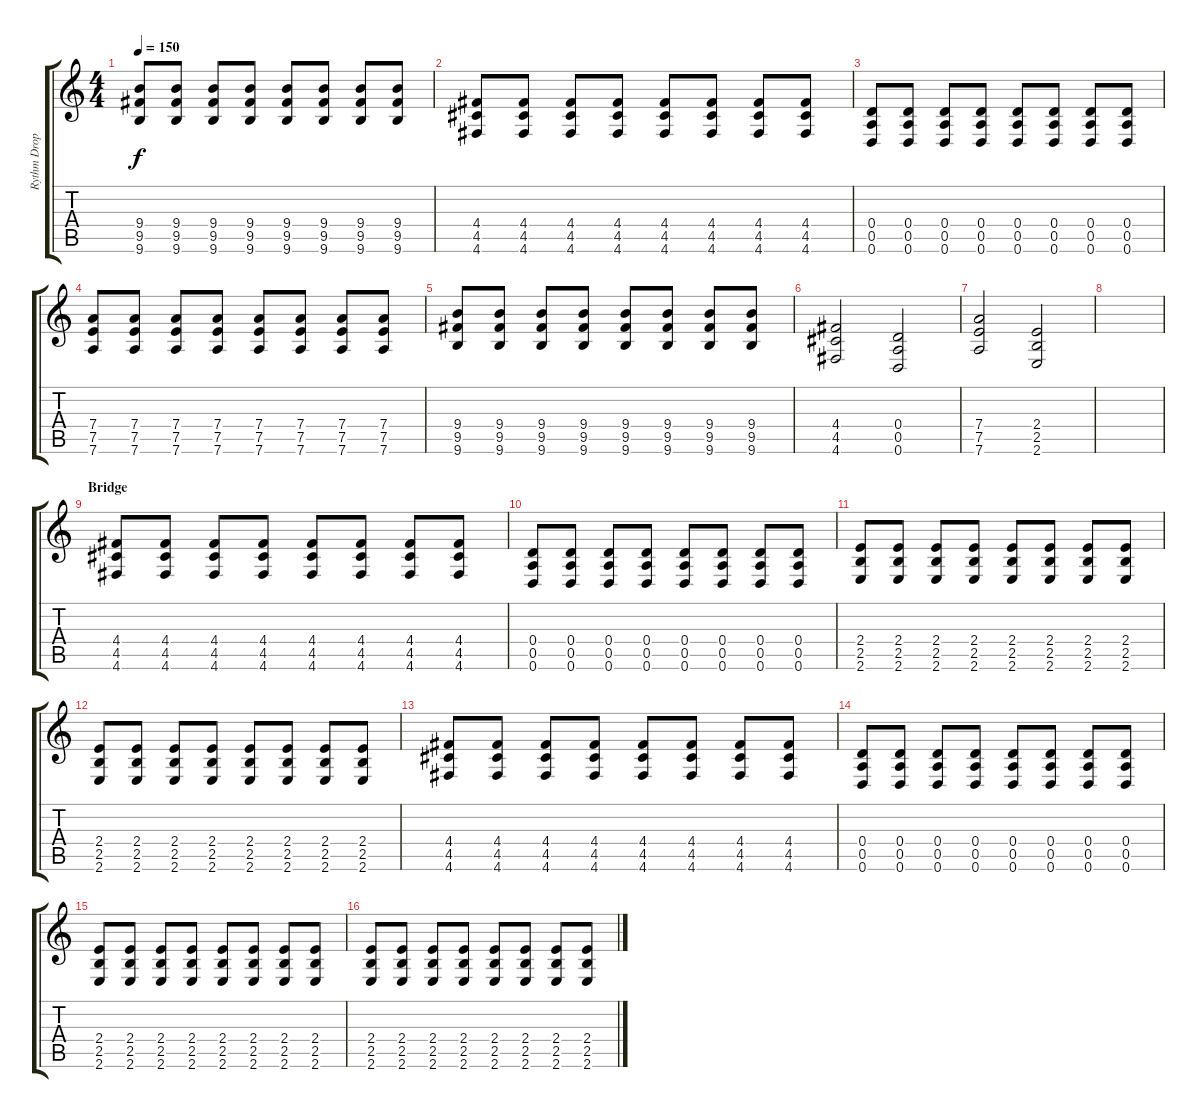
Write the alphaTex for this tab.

\track ("Rythm Drop D" "Rythm Drop") {instrument overdrivenguitar}
\staff {score tabs}
\tuning (E4 B3 G3 D3 A2 D2) {hide}
\ts (4 4)
\tempo 150
\clef g2
\ks c
(9.4 9.5 9.6).8{dy f} (9.4 9.5 9.6).8 (9.4 9.5 9.6).8 (9.4 9.5 9.6).8 (9.4 9.5 9.6).8 (9.4 9.5 9.6).8 (9.4 9.5 9.6).8 (9.4 9.5 9.6).8 |
(4.4 4.5 4.6).8 (4.4 4.5 4.6).8 (4.4 4.5 4.6).8 (4.4 4.5 4.6).8 (4.4 4.5 4.6).8 (4.4 4.5 4.6).8 (4.4 4.5 4.6).8 (4.4 4.5 4.6).8 |
(0.4 0.5 0.6).8 (0.4 0.5 0.6).8 (0.4 0.5 0.6).8 (0.4 0.5 0.6).8 (0.4 0.5 0.6).8 (0.4 0.5 0.6).8 (0.4 0.5 0.6).8 (0.4 0.5 0.6).8 |
(7.4 7.5 7.6).8 (7.4 7.5 7.6).8 (7.4 7.5 7.6).8 (7.4 7.5 7.6).8 (7.4 7.5 7.6).8 (7.4 7.5 7.6).8 (7.4 7.5 7.6).8 (7.4 7.5 7.6).8 |
(9.4 9.5 9.6).8 (9.4 9.5 9.6).8 (9.4 9.5 9.6).8 (9.4 9.5 9.6).8 (9.4 9.5 9.6).8 (9.4 9.5 9.6).8 (9.4 9.5 9.6).8 (9.4 9.5 9.6).8 |
(4.4 4.5 4.6).2 (0.4 0.5 0.6).2 |
(7.4 7.5 7.6).2 (2.4 2.5 2.6).2 |
|
\section ("" "Bridge")
(4.4 4.5 4.6).8 (4.4 4.5 4.6).8 (4.4 4.5 4.6).8 (4.4 4.5 4.6).8 (4.4 4.5 4.6).8 (4.4 4.5 4.6).8 (4.4 4.5 4.6).8 (4.4 4.5 4.6).8 |
(0.4 0.5 0.6).8 (0.4 0.5 0.6).8 (0.4 0.5 0.6).8 (0.4 0.5 0.6).8 (0.4 0.5 0.6).8 (0.4 0.5 0.6).8 (0.4 0.5 0.6).8 (0.4 0.5 0.6).8 |
(2.4 2.5 2.6).8 (2.4 2.5 2.6).8 (2.4 2.5 2.6).8 (2.4 2.5 2.6).8 (2.4 2.5 2.6).8 (2.4 2.5 2.6).8 (2.4 2.5 2.6).8 (2.4 2.5 2.6).8 |
(2.4 2.5 2.6).8 (2.4 2.5 2.6).8 (2.4 2.5 2.6).8 (2.4 2.5 2.6).8 (2.4 2.5 2.6).8 (2.4 2.5 2.6).8 (2.4 2.5 2.6).8 (2.4 2.5 2.6).8 |
(4.4 4.5 4.6).8 (4.4 4.5 4.6).8 (4.4 4.5 4.6).8 (4.4 4.5 4.6).8 (4.4 4.5 4.6).8 (4.4 4.5 4.6).8 (4.4 4.5 4.6).8 (4.4 4.5 4.6).8 |
(0.4 0.5 0.6).8 (0.4 0.5 0.6).8 (0.4 0.5 0.6).8 (0.4 0.5 0.6).8 (0.4 0.5 0.6).8 (0.4 0.5 0.6).8 (0.4 0.5 0.6).8 (0.4 0.5 0.6).8 |
(2.4 2.5 2.6).8 (2.4 2.5 2.6).8 (2.4 2.5 2.6).8 (2.4 2.5 2.6).8 (2.4 2.5 2.6).8 (2.4 2.5 2.6).8 (2.4 2.5 2.6).8 (2.4 2.5 2.6).8 |
(2.4 2.5 2.6).8 (2.4 2.5 2.6).8 (2.4 2.5 2.6).8 (2.4 2.5 2.6).8 (2.4 2.5 2.6).8 (2.4 2.5 2.6).8 (2.4 2.5 2.6).8 (2.4 2.5 2.6).8
